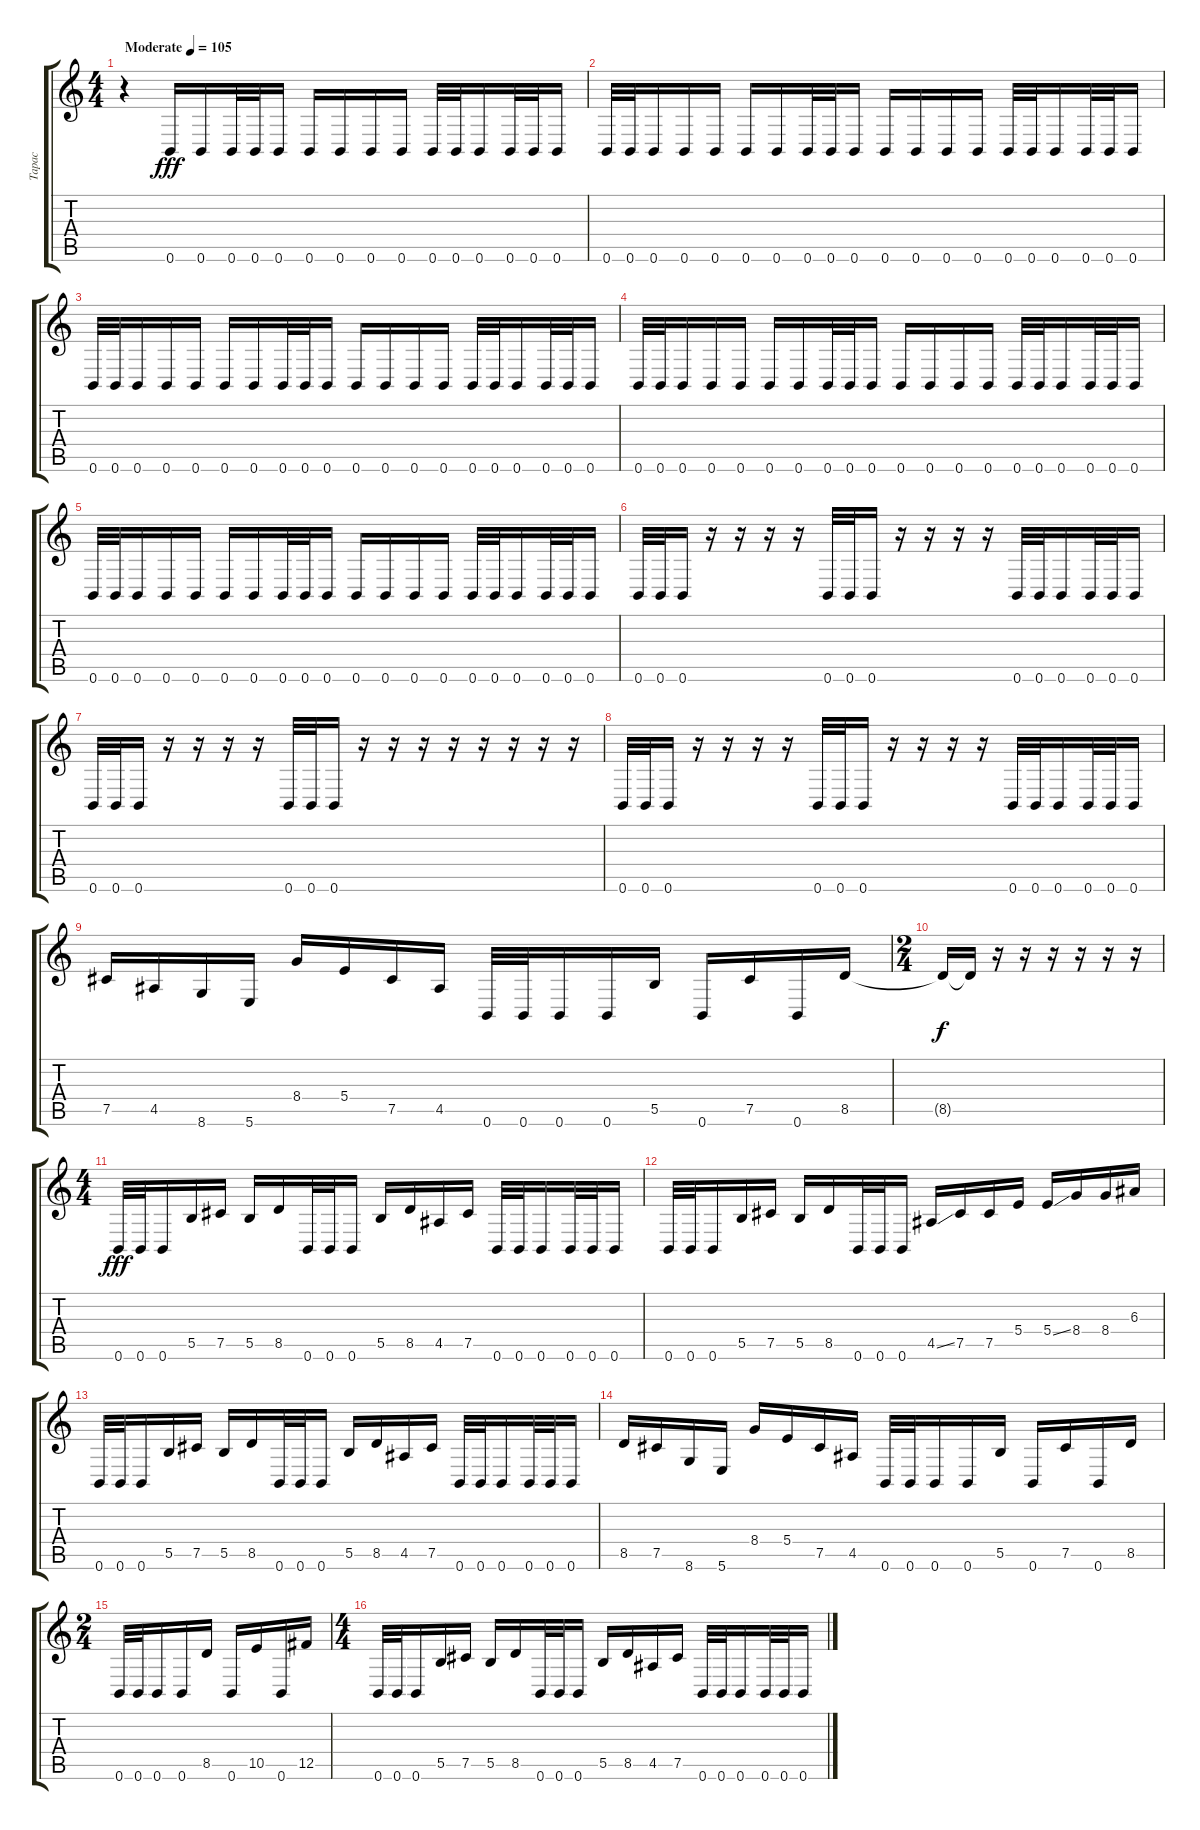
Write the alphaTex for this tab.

\track ("Тарас" "Тарас") {instrument distortionguitar}
\staff {score tabs}
\tuning (Db4 Ab3 E3 B2 Gb2 B1) {hide}
\ts (4 4)
\tempo (105 "Moderate")
\clef g2
\ks c
r.4{dy fff volume 0 instrument distortionguitar} 0.6.16{volume 16} 0.6.16 0.6.32 0.6.32 0.6.16 0.6.16 0.6.16 0.6.16 0.6.16 0.6.32 0.6.32 0.6.16 0.6.32 0.6.32 0.6.16 |
0.6.32 0.6.32 0.6.16 0.6.16 0.6.16 0.6.16 0.6.16 0.6.32 0.6.32 0.6.16 0.6.16 0.6.16 0.6.16 0.6.16 0.6.32 0.6.32 0.6.16 0.6.32 0.6.32 0.6.16 |
0.6.32 0.6.32 0.6.16 0.6.16 0.6.16 0.6.16 0.6.16 0.6.32 0.6.32 0.6.16 0.6.16 0.6.16 0.6.16 0.6.16 0.6.32 0.6.32 0.6.16 0.6.32 0.6.32 0.6.16 |
0.6.32 0.6.32 0.6.16 0.6.16 0.6.16 0.6.16 0.6.16 0.6.32 0.6.32 0.6.16 0.6.16 0.6.16 0.6.16 0.6.16 0.6.32 0.6.32 0.6.16 0.6.32 0.6.32 0.6.16 |
0.6.32 0.6.32 0.6.16 0.6.16 0.6.16 0.6.16 0.6.16 0.6.32 0.6.32 0.6.16 0.6.16 0.6.16 0.6.16 0.6.16 0.6.32 0.6.32 0.6.16 0.6.32 0.6.32 0.6.16 |
0.6.32 0.6.32 0.6.16 r.16 r.16 r.16 r.16 0.6.32 0.6.32 0.6.16 r.16 r.16 r.16 r.16 0.6.32 0.6.32 0.6.16 0.6.32 0.6.32 0.6.16 |
0.6.32 0.6.32 0.6.16 r.16 r.16 r.16 r.16 0.6.32 0.6.32 0.6.16 r.16 r.16 r.16 r.16 r.16 r.16 r.16 r.16 |
0.6.32 0.6.32 0.6.16 r.16 r.16 r.16 r.16 0.6.32 0.6.32 0.6.16 r.16 r.16 r.16 r.16 0.6.32 0.6.32 0.6.16 0.6.32 0.6.32 0.6.16 |
7.5.16 4.5.16 8.6.16 5.6.16 8.4.16 5.4.16 7.5.16 4.5.16 0.6.32 0.6.32 0.6.16 0.6.16 5.5.16 0.6.16 7.5.16 0.6.16 8.5.16 |
\ts (2 4)
8.5{t}.16{dy f} 8.5{t}.16 r.16 r.16 r.16 r.16 r.16 r.16 |
\ts (4 4)
0.6.32{dy fff} 0.6.32 0.6.16 5.5.16 7.5.16 5.5.16 8.5.16 0.6.32 0.6.32 0.6.16 5.5.16 8.5.16 4.5.16 7.5.16 0.6.32 0.6.32 0.6.16 0.6.32 0.6.32 0.6.16 |
0.6.32 0.6.32 0.6.16 5.5.16 7.5.16 5.5.16 8.5.16 0.6.32 0.6.32 0.6.16 4.5{ss}.16 7.5.16 7.5.16 5.4.16 5.4{ss}.16 8.4.16 8.4.16 6.3.16 |
0.6.32 0.6.32 0.6.16 5.5.16 7.5.16 5.5.16 8.5.16 0.6.32 0.6.32 0.6.16 5.5.16 8.5.16 4.5.16 7.5.16 0.6.32 0.6.32 0.6.16 0.6.32 0.6.32 0.6.16 |
8.5.16 7.5.16 8.6.16 5.6.16 8.4.16 5.4.16 7.5.16 4.5.16 0.6.32 0.6.32 0.6.16 0.6.16 5.5.16 0.6.16 7.5.16 0.6.16 8.5.16 |
\ts (2 4)
0.6.32 0.6.32 0.6.16 0.6.16 8.5.16 0.6.16 10.5.16 0.6.16 12.5.16 |
\ts (4 4)
0.6.32 0.6.32 0.6.16 5.5.16 7.5.16 5.5.16 8.5.16 0.6.32 0.6.32 0.6.16 5.5.16 8.5.16 4.5.16 7.5.16 0.6.32 0.6.32 0.6.16 0.6.32 0.6.32 0.6.16
